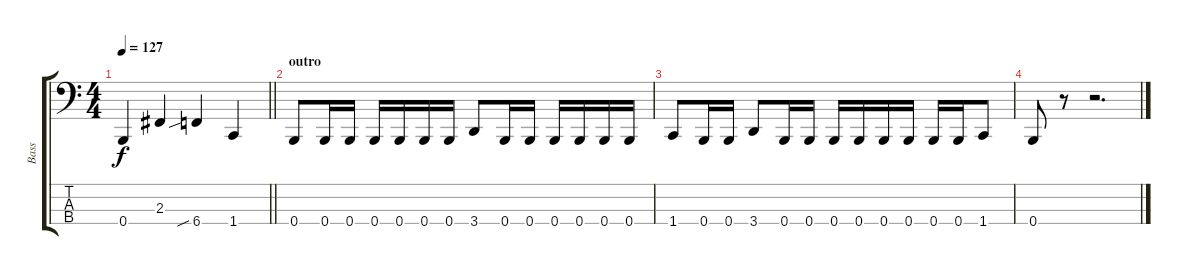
\track ("Bass" "Bass") {instrument electricbassfinger}
\staff {score tabs}
\tuning (D2 A1 E1 B0) {hide}
\ts (4 4)
\tempo 127
\clef f4
\barLineRight lightlight
\ks c
0.4.4{dy f} 2.3.4 6.4{sib}.4 1.4.4 |
\section ("" "outro")
0.4.8 0.4.16 0.4.16 0.4.16 0.4.16 0.4.16 0.4.16 3.4.8 0.4.16 0.4.16 0.4.16 0.4.16 0.4.16 0.4.16 |
1.4.8 0.4.16 0.4.16 3.4.8 0.4.16 0.4.16 0.4.16 0.4.16 0.4.16 0.4.16 0.4.16 0.4.16 1.4.8 |
0.4.8 r.8 r.2{d}
